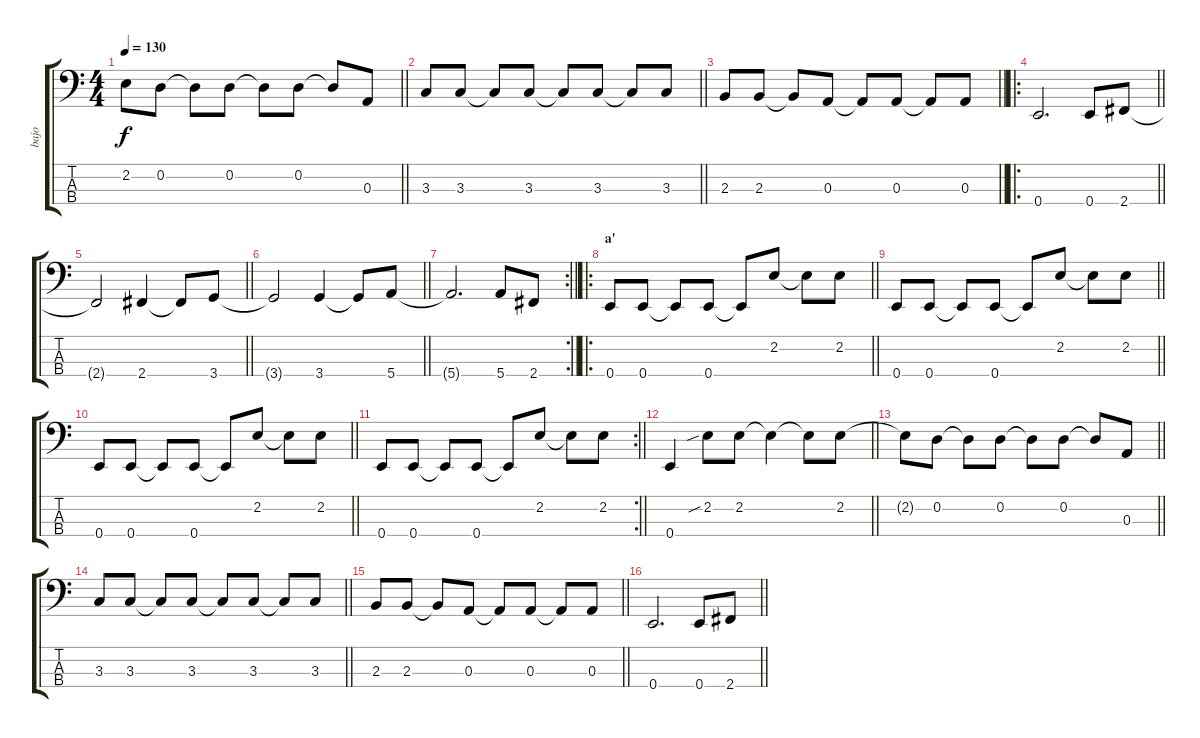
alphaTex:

\track ("bajo" "bajo") {instrument electricbassfinger}
\staff {score tabs}
\tuning (G2 D2 A1 E1) {hide}
\ts (4 4)
\tempo 130
\clef f4
\barLineRight lightlight
\ks c
2.2{t}.8{dy f} 0.2.8 0.2{t}.8 0.2.8 0.2{t}.8 0.2.8 0.2{t}.8 0.3.8 |
\barLineRight lightlight
3.3.8 3.3.8 3.3{t}.8 3.3.8 3.3{t}.8 3.3.8 3.3{t}.8 3.3.8 |
\barLineRight lightlight
2.3.8 2.3.8 2.3{t}.8 0.3.8 0.3{t}.8 0.3.8 0.3{t}.8 0.3.8 |
\ro
\barLineRight lightlight
0.4.2{d} 0.4.8 2.4.8 |
\barLineRight lightlight
2.4{t}.2 2.4.4 2.4{t}.8 3.4.8 |
\barLineRight lightlight
3.4{t}.2 3.4.4 3.4{t}.8 5.4.8 |
\rc 2
\barLineRight lightlight
5.4{t}.2{d} 5.4.8 2.4.8 |
\ro
\section ("" "a'")
\barLineRight lightlight
0.4.8 0.4.8 0.4{t}.8 0.4.8 0.4{t}.8 2.2.8 2.2{t}.8 2.2.8 |
\barLineRight lightlight
0.4.8 0.4.8 0.4{t}.8 0.4.8 0.4{t}.8 2.2.8 2.2{t}.8 2.2.8 |
\barLineRight lightlight
0.4.8 0.4.8 0.4{t}.8 0.4.8 0.4{t}.8 2.2.8 2.2{t}.8 2.2.8 |
\rc 2
\barLineRight lightlight
0.4.8 0.4.8 0.4{t}.8 0.4.8 0.4{t}.8 2.2.8 2.2{t}.8 2.2.8 |
\barLineRight lightlight
0.4.4 2.2{sib}.8 2.2.8 2.2{t}.4 2.2{t}.8 2.2.8 |
\barLineRight lightlight
2.2{t}.8 0.2.8 0.2{t}.8 0.2.8 0.2{t}.8 0.2.8 0.2{t}.8 0.3.8 |
\barLineRight lightlight
3.3.8 3.3.8 3.3{t}.8 3.3.8 3.3{t}.8 3.3.8 3.3{t}.8 3.3.8 |
\barLineRight lightlight
2.3.8 2.3.8 2.3{t}.8 0.3.8 0.3{t}.8 0.3.8 0.3{t}.8 0.3.8 |
\barLineRight lightlight
0.4.2{d} 0.4.8 2.4.8
